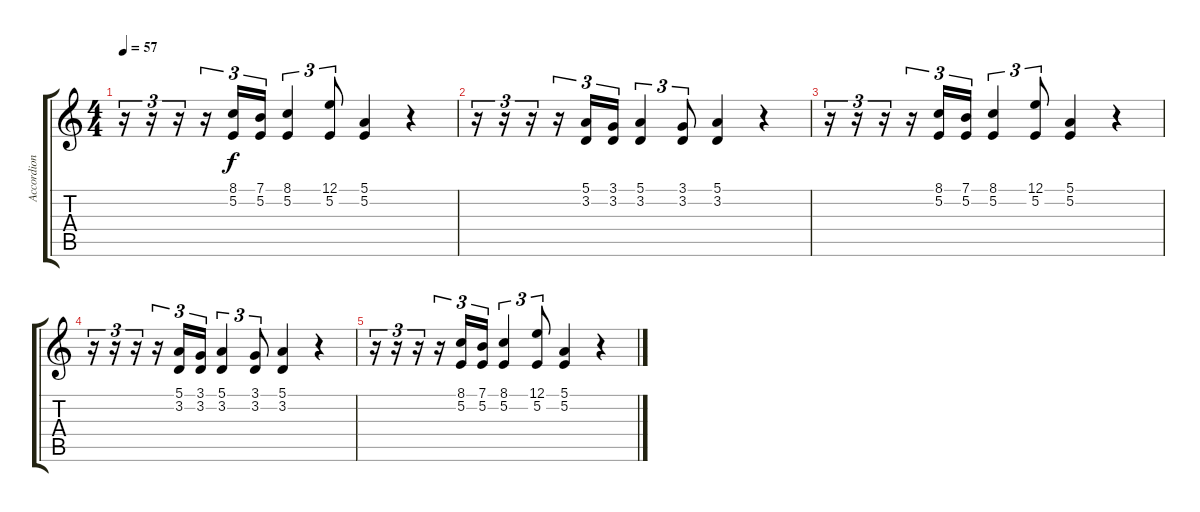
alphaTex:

\track ("Accordion" "Accordion") {instrument accordion}
\staff {score tabs}
\tuning (E4 B3 G3 D3 A2 E2) {hide}
\ts (4 4)
\tempo 57
\clef g2
\ks c
r.16{tu (3 2) dy f} r.16{tu (3 2)} r.16{tu (3 2)} r.16{tu (3 2)} (8.1 5.2).16{tu (3 2)} (7.1 5.2).16{tu (3 2)} (8.1 5.2).4{tu (3 2)} (12.1 5.2).8{tu (3 2)} (5.1 5.2).4 r.4 |
r.16{tu (3 2)} r.16{tu (3 2)} r.16{tu (3 2)} r.16{tu (3 2)} (5.1 3.2).16{tu (3 2)} (3.1 3.2).16{tu (3 2)} (5.1 3.2).4{tu (3 2)} (3.1 3.2).8{tu (3 2)} (5.1 3.2).4 r.4 |
r.16{tu (3 2)} r.16{tu (3 2)} r.16{tu (3 2)} r.16{tu (3 2)} (8.1 5.2).16{tu (3 2)} (7.1 5.2).16{tu (3 2)} (8.1 5.2).4{tu (3 2)} (12.1 5.2).8{tu (3 2)} (5.1 5.2).4 r.4 |
r.16{tu (3 2)} r.16{tu (3 2)} r.16{tu (3 2)} r.16{tu (3 2)} (5.1 3.2).16{tu (3 2)} (3.1 3.2).16{tu (3 2)} (5.1 3.2).4{tu (3 2)} (3.1 3.2).8{tu (3 2)} (5.1 3.2).4 r.4 |
r.16{tu (3 2)} r.16{tu (3 2)} r.16{tu (3 2)} r.16{tu (3 2)} (8.1 5.2).16{tu (3 2)} (7.1 5.2).16{tu (3 2)} (8.1 5.2).4{tu (3 2)} (12.1 5.2).8{tu (3 2)} (5.1 5.2).4 r.4
